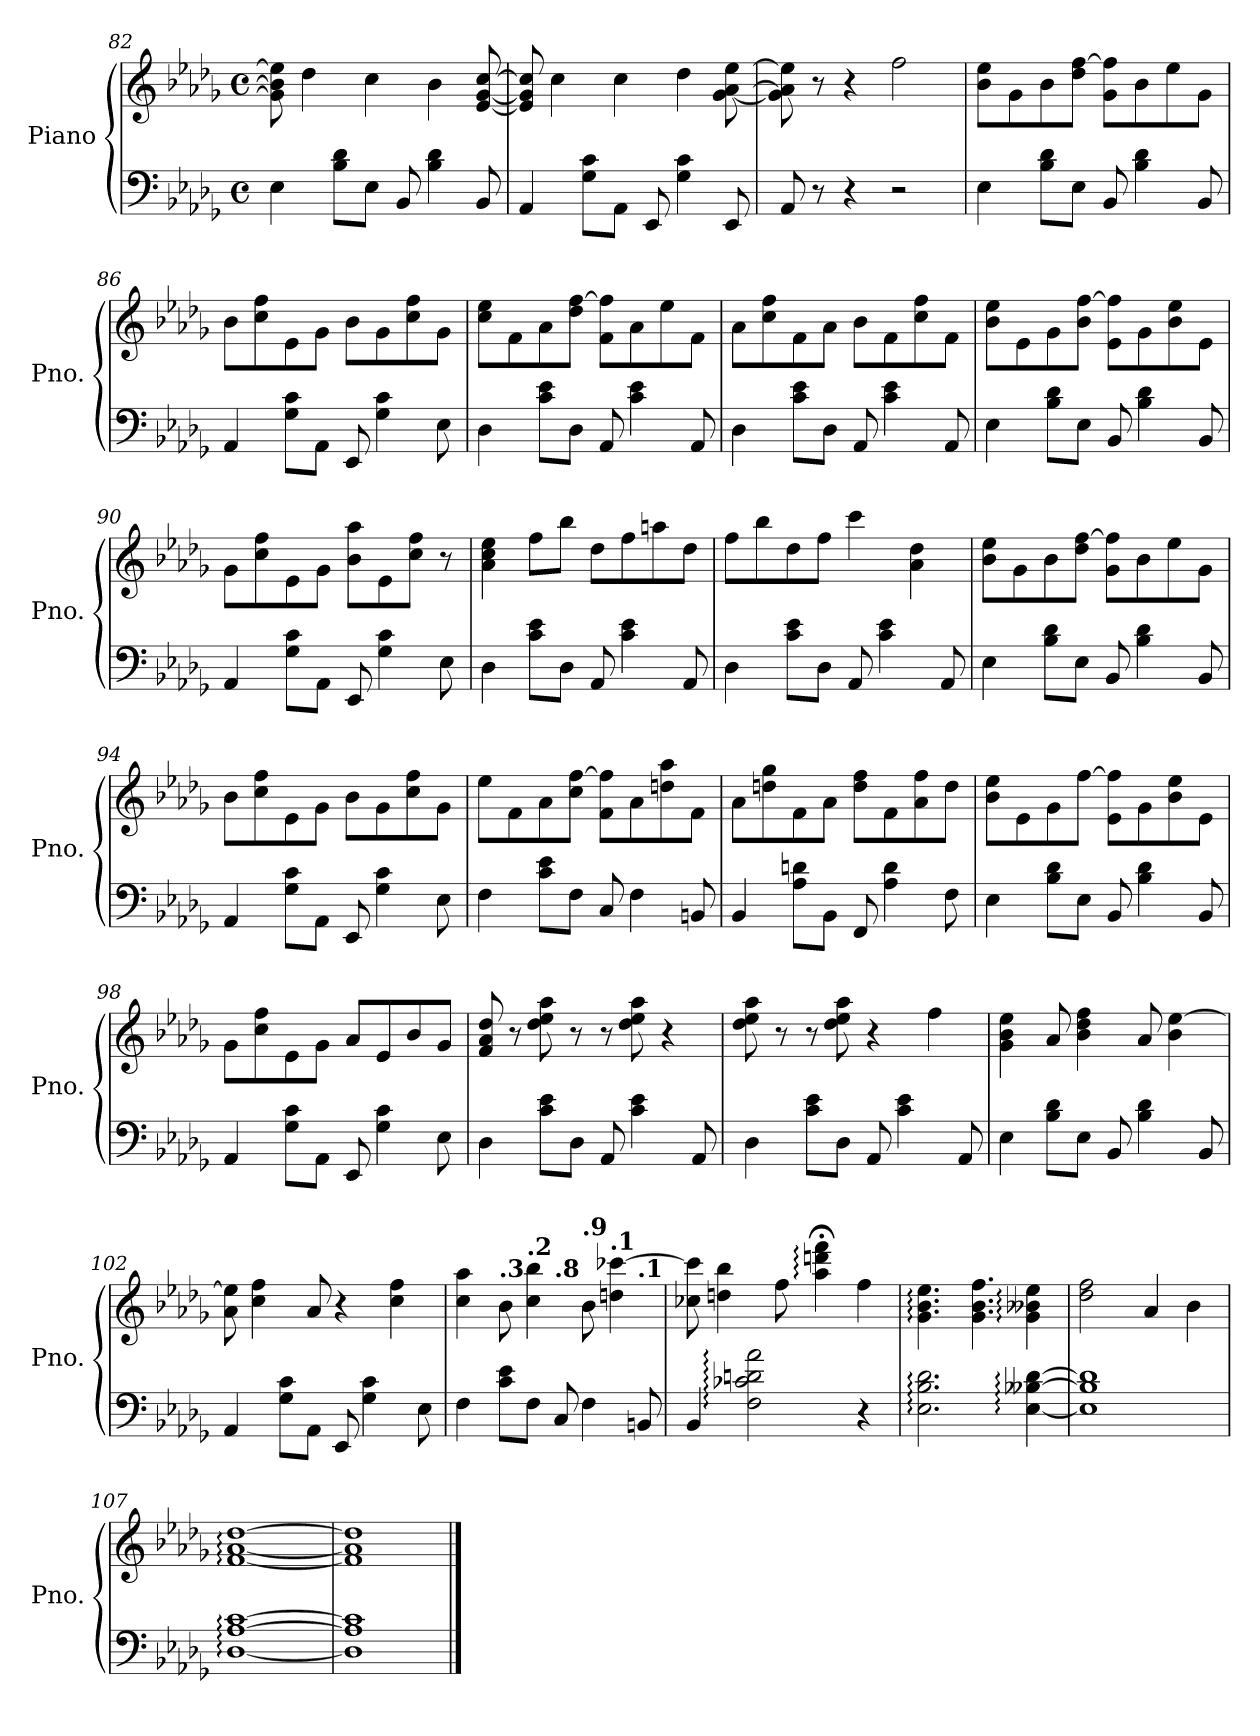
**kern	**kern
*part1	*part1
*staff2	*staff1
*I"Piano	*
*I'Pno.	*
*clefF4	*clefG2
*k[b-e-a-d-g-]	*k[b-e-a-d-g-]
*M4/4	*M4/4
*met(c)	*met(c)
=82	=82
4E-\	8g-\] 8b-\] 8ee-\]
.	4dd-\
8B-\ 8d-\L	.
8E-\J	4cc\
8BB-/	.
4B-\ 4d-\	4b-\
8BB-/	[8e-/ [8g-/ [8cc/
=83	=83
4AA-/	8e-/] 8g-/] 8cc/]
.	4cc\
8G-\ 8c\L	.
8AA-\J	4cc\
8EE-/	.
4G-\ 4c\	4dd-\
8EE-/	[8g-\ [8a-\ [8ee-\
=84	=84
8AA-/	8g-\] 8a-\] 8ee-\]
8r	8r
4r	4r
2r	2ff\
!!LO:LB:g=z
=85	=85
4E-\	8b-\ 8ee-\L
.	8g-\
8B-\ 8d-\L	8b-\
8E-\J	8dd-\ [8ff\J
8BB-/	8g-\ 8ff\]L
4B-\ 4d-\	8b-\
.	8ee-\
8BB-/	8g-\J
=86	=86
4AA-/	8b-\L
.	8cc\ 8ff\
8G-\ 8c\L	8e-\
8AA-\J	8g-\J
8EE-/	8b-\L
4G-\ 4c\	8g-\
.	8cc\ 8ff\
8E-\	8g-\J
=87	=87
4D-\	8cc\ 8ee-\L
.	8f\
8c\ 8e-\L	8a-\
8D-\J	8dd-\ [8ff\J
8AA-/	8f\ 8ff\]L
4c\ 4e-\	8a-\
.	8ee-\
8AA-/	8f\J
=88	=88
4D-\	8a-\L
.	8cc\ 8ff\
8c\ 8e-\L	8f\
8D-\J	8a-\J
8AA-/	8b-\L
4c\ 4e-\	8f\
.	8cc\ 8ff\
8AA-/	8f\J
!!LO:PB:g=z
=89	=89
4E-\	8b-\ 8ee-\L
.	8e-\
8B-\ 8d-\L	8g-\
8E-\J	8b-\ [8ff\J
8BB-/	8e-\ 8ff\]L
4B-\ 4d-\	8g-\
.	8b-\ 8ee-\
8BB-/	8e-\J
=90	=90
4AA-/	8g-\L
.	8cc\ 8ff\
8G-\ 8c\L	8e-\
8AA-\J	8g-\J
8EE-/	8b-\ 8aa-\L
4G-\ 4c\	8e-\
.	8cc\ 8ff\J
8E-\	8r
=91	=91
4D-\	4a-\ 4cc\ 4ee-\
8c\ 8e-\L	8ff\L
8D-\J	8bb-\J
8AA-/	8dd-\L
4c\ 4e-\	8ff\
.	8aan\
8AA-/	8dd-\J
=92	=92
4D-\	8ff\L
.	8bb-\
8c\ 8e-\L	8dd-\
8D-\J	8ff\J
8AA-/	4ccc\
4c\ 4e-\	.
.	4a-\ 4dd-\
8AA-/	.
!!LO:LB:g=z
=93	=93
4E-\	8b-\ 8ee-\L
.	8g-\
8B-\ 8d-\L	8b-\
8E-\J	8dd-\ [8ff\J
8BB-/	8g-\ 8ff\]L
4B-\ 4d-\	8b-\
.	8ee-\
8BB-/	8g-\J
=94	=94
4AA-/	8b-\L
.	8cc\ 8ff\
8G-\ 8c\L	8e-\
8AA-\J	8g-\J
8EE-/	8b-\L
4G-\ 4c\	8g-\
.	8cc\ 8ff\
8E-\	8g-\J
=95	=95
4F\	8ee-\L
.	8f\
8c\ 8e-\L	8a-\
8F\J	8cc\ [8ff\J
8C/	8f\ 8ff\]L
4F\	8a-\
.	8ddn\ 8aa-\
8BBn/	8f\J
=96	=96
4BB-/	8a-\L
.	8ddn\ 8gg-\
8A-\ 8dn\L	8f\
8BB-\J	8a-\J
8FF/	8dd\ 8ff\L
4A-\ 4d\	8f\
.	8a-\ 8ff\
8F\	8dd\J
!!LO:LB:g=z
=97	=97
4E-\	8b-\ 8ee-\L
.	8e-\
8B-\ 8d-\L	8g-\
8E-\J	[8ff\J
8BB-/	8e-\ 8ff\]L
4B-\ 4d-\	8g-\
.	8b-\ 8ee-\
8BB-/	8e-\J
=98	=98
4AA-/	8g-\L
.	8cc\ 8ff\
8G-\ 8c\L	8e-\
8AA-\J	8g-\J
8EE-/	8a-/L
4G-\ 4c\	8e-/
.	8b-/
8E-\	8g-/J
=99	=99
4D-\	8f/ 8a-/ 8dd-/
.	8r
8c\ 8e-\L	8dd-\ 8ee-\ 8aa-\
8D-\J	8r
8AA-/	8r
4c\ 4e-\	8dd-\ 8ee-\ 8aa-\
.	4r
8AA-/	.
=100	=100
4D-\	8dd-\ 8ee-\ 8aa-\
.	8r
8c\ 8e-\L	8r
8D-\J	8dd-\ 8ee-\ 8aa-\
8AA-/	4r
4c\ 4e-\	.
.	4ff\
8AA-/	.
!!LO:LB:g=z
=101	=101
4E-\	4g-\ 4b-\ 4ee-\
8B-\ 8d-\L	8a-/
8E-\J	4b-\ 4dd-\ 4ff\
8BB-/	.
4B-\ 4d-\	8a-/
.	4b-\ [4ee-\
8BB-/	.
=102	=102
4AA-/	8a-\ 8ee-\]
.	4cc\ 4ff\
8G-\ 8c\L	.
8AA-\J	8a-/
8EE-/	4r
4G-\ 4c\	.
.	4cc\ 4ff\
8E-\	.
=103	=103
*	*MM164
!	!LO:TX:a:t=rit.
*	*^
*	*	*^
4F\	4cc\ 4aa-\	2ryy	2..ryy
*	*MM162	*	*
!	!LO:TX:a:B:t=.3	!	!
8c\ 8e-\L	8b-\	.	.
*	*MM159	*	*
!	!LO:TX:a:B:t=.2	!	!
8F\J	4cc\ 4bb-\	.	.
*	*MM153	*	*
!	!	!LO:TX:a:B:t=.8	!
8C/	.	2ryy	.
*	*MM145	*	*
!	!LO:TX:a:B:t=.9	!	!
4F\	8b-\	.	.
*	*MM135	*	*
!	!LO:TX:a:B:t=.1	!	!
.	4ddn\ [4ccc-X\	.	.
*	*MM121	*	*
!	!	!	!LO:TX:a:B:t=.1
8BBn/	.	.	8ryy
*	*v	*v	*v
=104	=104
*	*MM103
*	*^
*	*	*^
!	!LO:TX:a:B:t=.5	!	!
*	*v	*v	*v
4BB-/	8cc-X\ 8ccc-\]
*	*MM82
.	4ddn\ 4bb-\
2F\: 2c-X\: 2dn\: 2a-\:	.
.	8ff\
.	4aa-\;<: 4dddn\;<: 4fff\;<:
4r	4ff\
!!LO:LB:g=z
=105	=105
2.E-\: 2.B-\: 2.d-\:	4.g-\: 4.b-\: 4.ee-\:
.	4.g-\ 4.b-\ 4.ff\
[4E-\: [4B--X\: [4d-\:	4g-\: 4b--X\: 4ee-\:
=106	=106
1E-] 1B--] 1d-]	2dd-\ 2ff\
.	4a-/
.	4b-\
=107	=107
[1D-: [1A-: [1c:	[1f: [1a-: [1dd-:
=108	=108
1D-] 1A-] 1c]	1f] 1a-] 1dd-]
==	==
*-	*-
